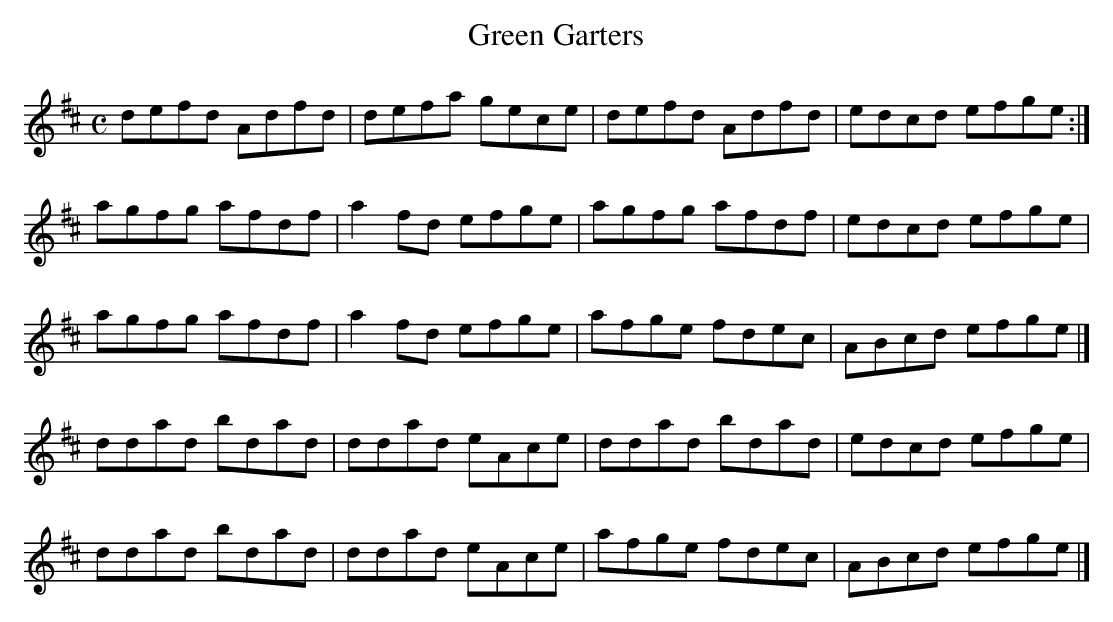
X:1
T:Green Garters
M:C
L:1/8
K:D Major
defd Adfd|defa gece|defd Adfd|edcd efge:|!
agfg afdf|a2fd efge|agfg afdf|edcd efge|!
agfg afdf|a2fd efge|afge fdec|ABcd efge|]!
ddad bdad|ddad eAce|ddad bdad|edcd efge|!
ddad bdad|ddad eAce|afge fdec|ABcd efge|]!
